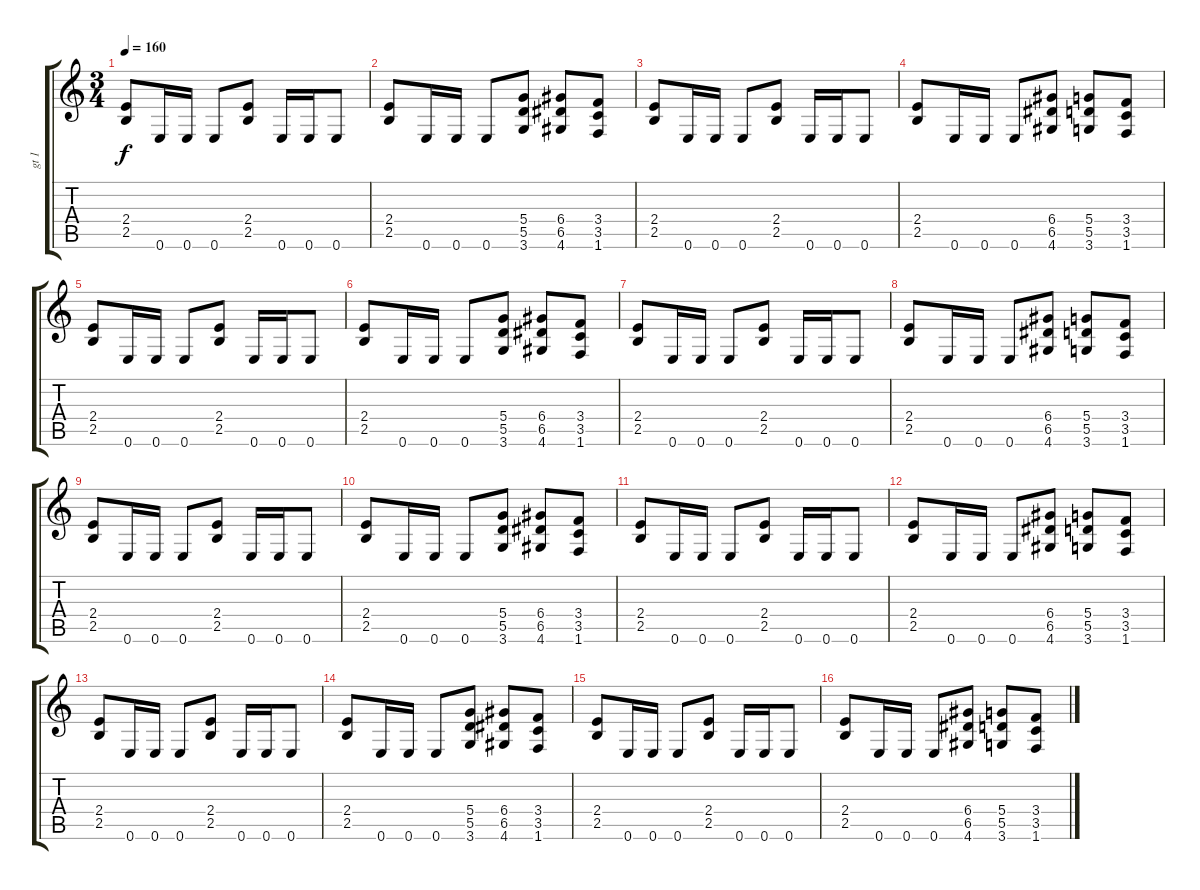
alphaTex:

\track ("gt 1" "gt 1") {instrument distortionguitar}
\staff {score tabs}
\tuning (E4 B3 G3 D3 A2 E2) {hide}
\ts (3 4)
\tempo 160
\clef g2
\ks c
(2.4 2.5).8{dy f instrument distortionguitar} 0.6.16 0.6.16 0.6.8 (2.4 2.5).8 0.6.16 0.6.16 0.6.8 |
(2.4 2.5).8 0.6.16 0.6.16 0.6.8 (5.4 5.5 3.6).8 (6.4 6.5 4.6).8 (3.4 3.5 1.6).8 |
(2.4 2.5).8 0.6.16 0.6.16 0.6.8 (2.4 2.5).8 0.6.16 0.6.16 0.6.8 |
(2.4 2.5).8 0.6.16 0.6.16 0.6.8 (6.4 6.5 4.6).8 (5.4 5.5 3.6).8 (3.4 3.5 1.6).8 |
(2.4 2.5).8 0.6.16 0.6.16 0.6.8 (2.4 2.5).8 0.6.16 0.6.16 0.6.8 |
(2.4 2.5).8 0.6.16 0.6.16 0.6.8 (5.4 5.5 3.6).8 (6.4 6.5 4.6).8 (3.4 3.5 1.6).8 |
(2.4 2.5).8 0.6.16 0.6.16 0.6.8 (2.4 2.5).8 0.6.16 0.6.16 0.6.8 |
(2.4 2.5).8 0.6.16 0.6.16 0.6.8 (6.4 6.5 4.6).8 (5.4 5.5 3.6).8 (3.4 3.5 1.6).8 |
(2.4 2.5).8 0.6.16 0.6.16 0.6.8 (2.4 2.5).8 0.6.16 0.6.16 0.6.8 |
(2.4 2.5).8 0.6.16 0.6.16 0.6.8 (5.4 5.5 3.6).8 (6.4 6.5 4.6).8 (3.4 3.5 1.6).8 |
(2.4 2.5).8 0.6.16 0.6.16 0.6.8 (2.4 2.5).8 0.6.16 0.6.16 0.6.8 |
(2.4 2.5).8 0.6.16 0.6.16 0.6.8 (6.4 6.5 4.6).8 (5.4 5.5 3.6).8 (3.4 3.5 1.6).8 |
(2.4 2.5).8 0.6.16 0.6.16 0.6.8 (2.4 2.5).8 0.6.16 0.6.16 0.6.8 |
(2.4 2.5).8 0.6.16 0.6.16 0.6.8 (5.4 5.5 3.6).8 (6.4 6.5 4.6).8 (3.4 3.5 1.6).8 |
(2.4 2.5).8 0.6.16 0.6.16 0.6.8 (2.4 2.5).8 0.6.16 0.6.16 0.6.8 |
(2.4 2.5).8 0.6.16 0.6.16 0.6.8 (6.4 6.5 4.6).8 (5.4 5.5 3.6).8 (3.4 3.5 1.6).8
